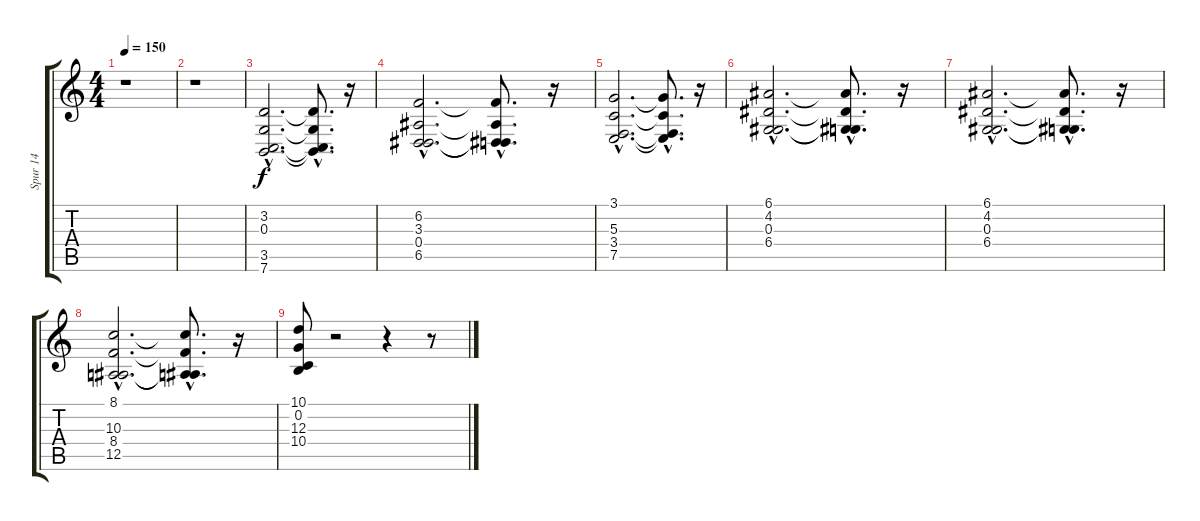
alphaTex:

\track ("Spur 14" "Spur 14") {instrument pad7halo}
\staff {score tabs}
\tuning (E4 B3 G3 D3 A2 E2) {hide}
\ts (4 4)
\tempo 150
\clef g2
\ks c
r.1{dy mp} |
r.1 |
(3.2{hac} 0.3{hac} 3.5{hac} 7.6{hac}).2{d dy f} (3.2{hac t} 0.3{hac t} 3.5{hac t} 7.6{hac t}).8{d} r.16 |
(6.2{hac} 3.3{hac} 0.4{hac} 6.5{hac}).2{d} (6.2{hac t} 3.3{hac t} 0.4{hac t} 6.5{hac t}).8{d} r.16 |
(3.1{hac} 5.3{hac} 3.4{hac} 7.5{hac}).2{d} (3.1{hac t} 5.3{hac t} 3.4{hac t} 7.5{hac t}).8{d} r.16 |
(6.1{hac} 4.2{hac} 0.3{hac} 6.4{hac}).2{d} (6.1{hac t} 4.2{hac t} 0.3{hac t} 6.4{hac t}).8{d} r.16 |
(6.1{hac} 4.2{hac} 0.3{hac} 6.4{hac}).2{d} (6.1{hac t} 4.2{hac t} 0.3{hac t} 6.4{hac t}).8{d} r.16 |
(8.1{hac} 10.3{hac} 8.4{hac} 12.5{hac}).2{d} (8.1{hac t} 10.3{hac t} 8.4{hac t} 12.5{hac t}).8{d} r.16 |
(10.1 0.2 12.3 10.4).8 r.2 r.4 r.8
